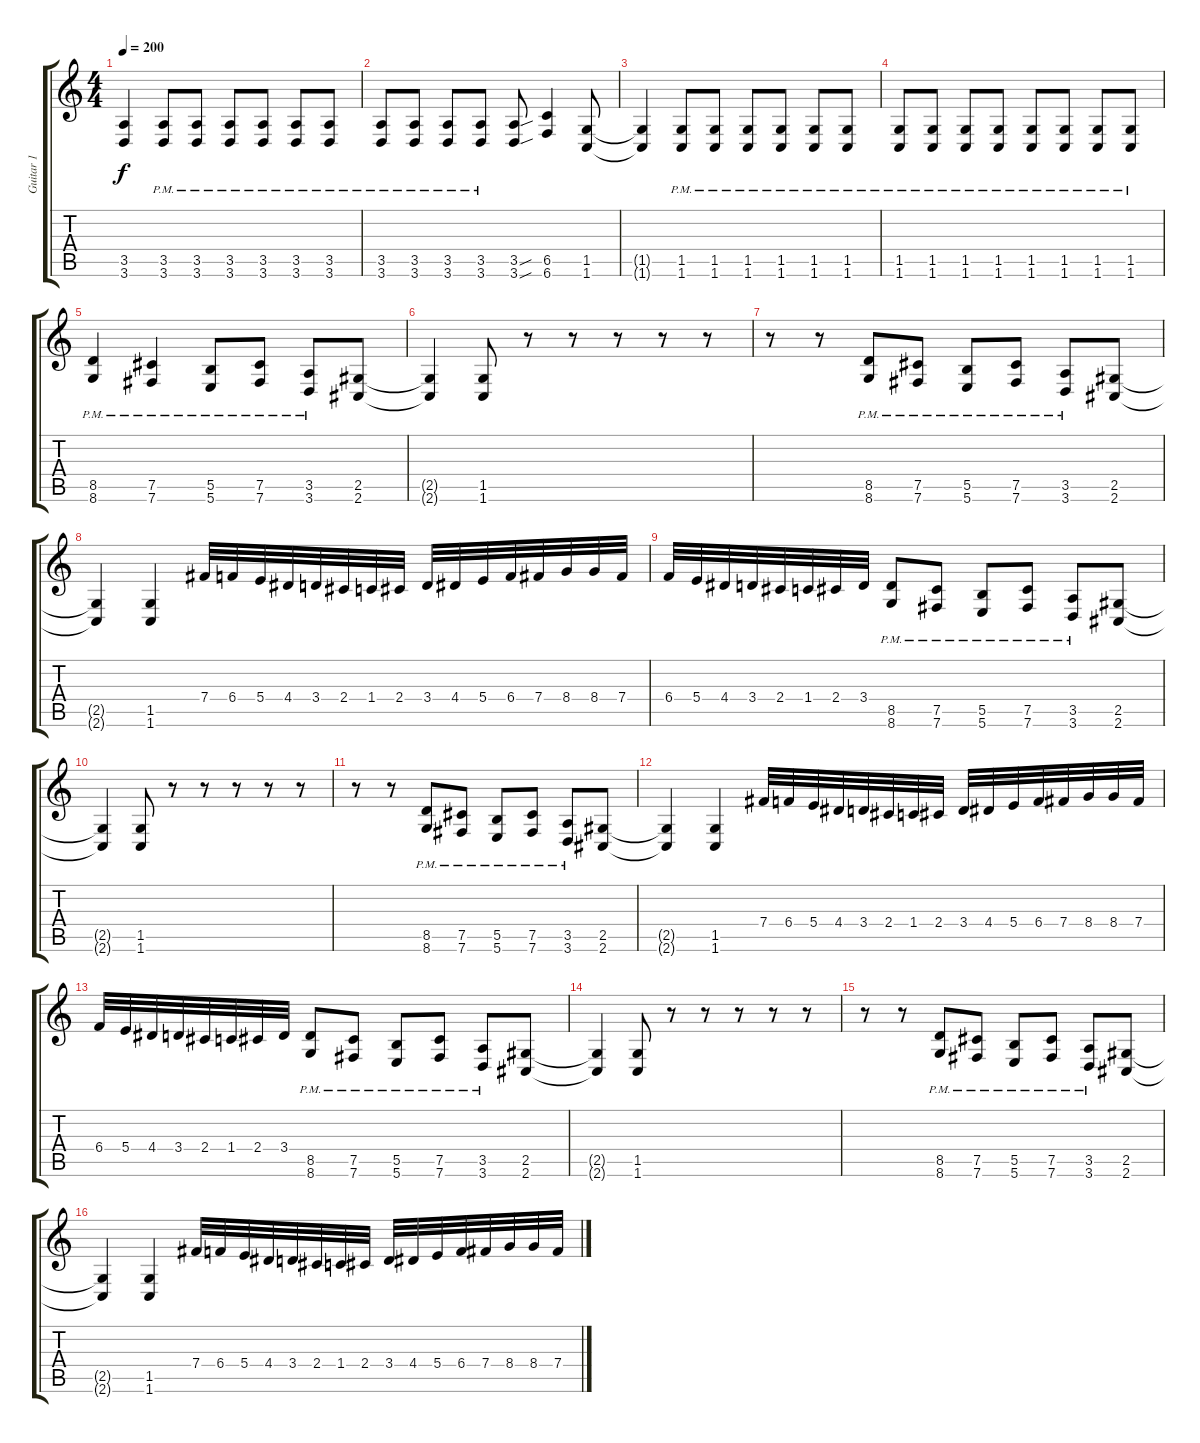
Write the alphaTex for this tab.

\track ("Guitar 1" "Guitar 1") {instrument overdrivenguitar}
\staff {score tabs}
\tuning (Db4 Ab3 E3 B2 Gb2 B1) {hide}
\ts (4 4)
\tempo 200
\clef g2
\ks c
(3.5 3.6).4{dy f} (3.5{pm} 3.6{pm}).8 (3.5{pm} 3.6{pm}).8 (3.5{pm} 3.6{pm}).8 (3.5{pm} 3.6{pm}).8 (3.5{pm} 3.6{pm}).8 (3.5{pm} 3.6{pm}).8 |
(3.5{pm} 3.6{pm}).8 (3.5{pm} 3.6{pm}).8 (3.5{pm} 3.6{pm}).8 (3.5{pm} 3.6{pm}).8 (3.5{sou} 3.6{sou}).8 (6.5 6.6).4 (1.5 1.6).8 |
(1.5{t} 1.6{t}).4 (1.5{pm} 1.6{pm}).8 (1.5{pm} 1.6{pm}).8 (1.5{pm} 1.6{pm}).8 (1.5{pm} 1.6{pm}).8 (1.5{pm} 1.6{pm}).8 (1.5{pm} 1.6{pm}).8 |
(1.5{pm} 1.6{pm}).8 (1.5{pm} 1.6{pm}).8 (1.5{pm} 1.6{pm}).8 (1.5{pm} 1.6{pm}).8 (1.5{pm} 1.6{pm}).8 (1.5{pm} 1.6{pm}).8 (1.5{pm} 1.6{pm}).8 (1.5{pm} 1.6{pm}).8 |
(8.5{pm} 8.6{pm}).4 (7.5{pm} 7.6{pm}).4 (5.5{pm} 5.6{pm}).8 (7.5{pm} 7.6{pm}).8 (3.5{pm} 3.6{pm}).8 (2.5 2.6).8 |
(2.5{t} 2.6{t}).4 (1.5 1.6).8 r.8 r.8 r.8 r.8 r.8 |
r.8 r.8 (8.5{pm} 8.6{pm}).8 (7.5{pm} 7.6{pm}).8 (5.5{pm} 5.6{pm}).8 (7.5{pm} 7.6{pm}).8 (3.5{pm} 3.6{pm}).8 (2.5 2.6).8 |
(2.5{t} 2.6{t}).4 (1.5 1.6).4 7.4.32 6.4.32 5.4.32 4.4.32 3.4.32 2.4.32 1.4.32 2.4.32 3.4.32 4.4.32 5.4.32 6.4.32 7.4.32 8.4.32 8.4.32 7.4.32 |
6.4.32 5.4.32 4.4.32 3.4.32 2.4.32 1.4.32 2.4.32 3.4.32 (8.5{pm} 8.6{pm}).8 (7.5{pm} 7.6{pm}).8 (5.5{pm} 5.6{pm}).8 (7.5{pm} 7.6{pm}).8 (3.5{pm} 3.6{pm}).8 (2.5 2.6).8 |
(2.5{t} 2.6{t}).4 (1.5 1.6).8 r.8 r.8 r.8 r.8 r.8 |
r.8 r.8 (8.5{pm} 8.6{pm}).8 (7.5{pm} 7.6{pm}).8 (5.5{pm} 5.6{pm}).8 (7.5{pm} 7.6{pm}).8 (3.5{pm} 3.6{pm}).8 (2.5 2.6).8 |
(2.5{t} 2.6{t}).4 (1.5 1.6).4 7.4.32 6.4.32 5.4.32 4.4.32 3.4.32 2.4.32 1.4.32 2.4.32 3.4.32 4.4.32 5.4.32 6.4.32 7.4.32 8.4.32 8.4.32 7.4.32 |
6.4.32 5.4.32 4.4.32 3.4.32 2.4.32 1.4.32 2.4.32 3.4.32 (8.5{pm} 8.6{pm}).8 (7.5{pm} 7.6{pm}).8 (5.5{pm} 5.6{pm}).8 (7.5{pm} 7.6{pm}).8 (3.5{pm} 3.6{pm}).8 (2.5 2.6).8 |
(2.5{t} 2.6{t}).4 (1.5 1.6).8 r.8 r.8 r.8 r.8 r.8 |
r.8 r.8 (8.5{pm} 8.6{pm}).8 (7.5{pm} 7.6{pm}).8 (5.5{pm} 5.6{pm}).8 (7.5{pm} 7.6{pm}).8 (3.5{pm} 3.6{pm}).8 (2.5 2.6).8 |
(2.5{t} 2.6{t}).4 (1.5 1.6).4 7.4.32 6.4.32 5.4.32 4.4.32 3.4.32 2.4.32 1.4.32 2.4.32 3.4.32 4.4.32 5.4.32 6.4.32 7.4.32 8.4.32 8.4.32 7.4.32
